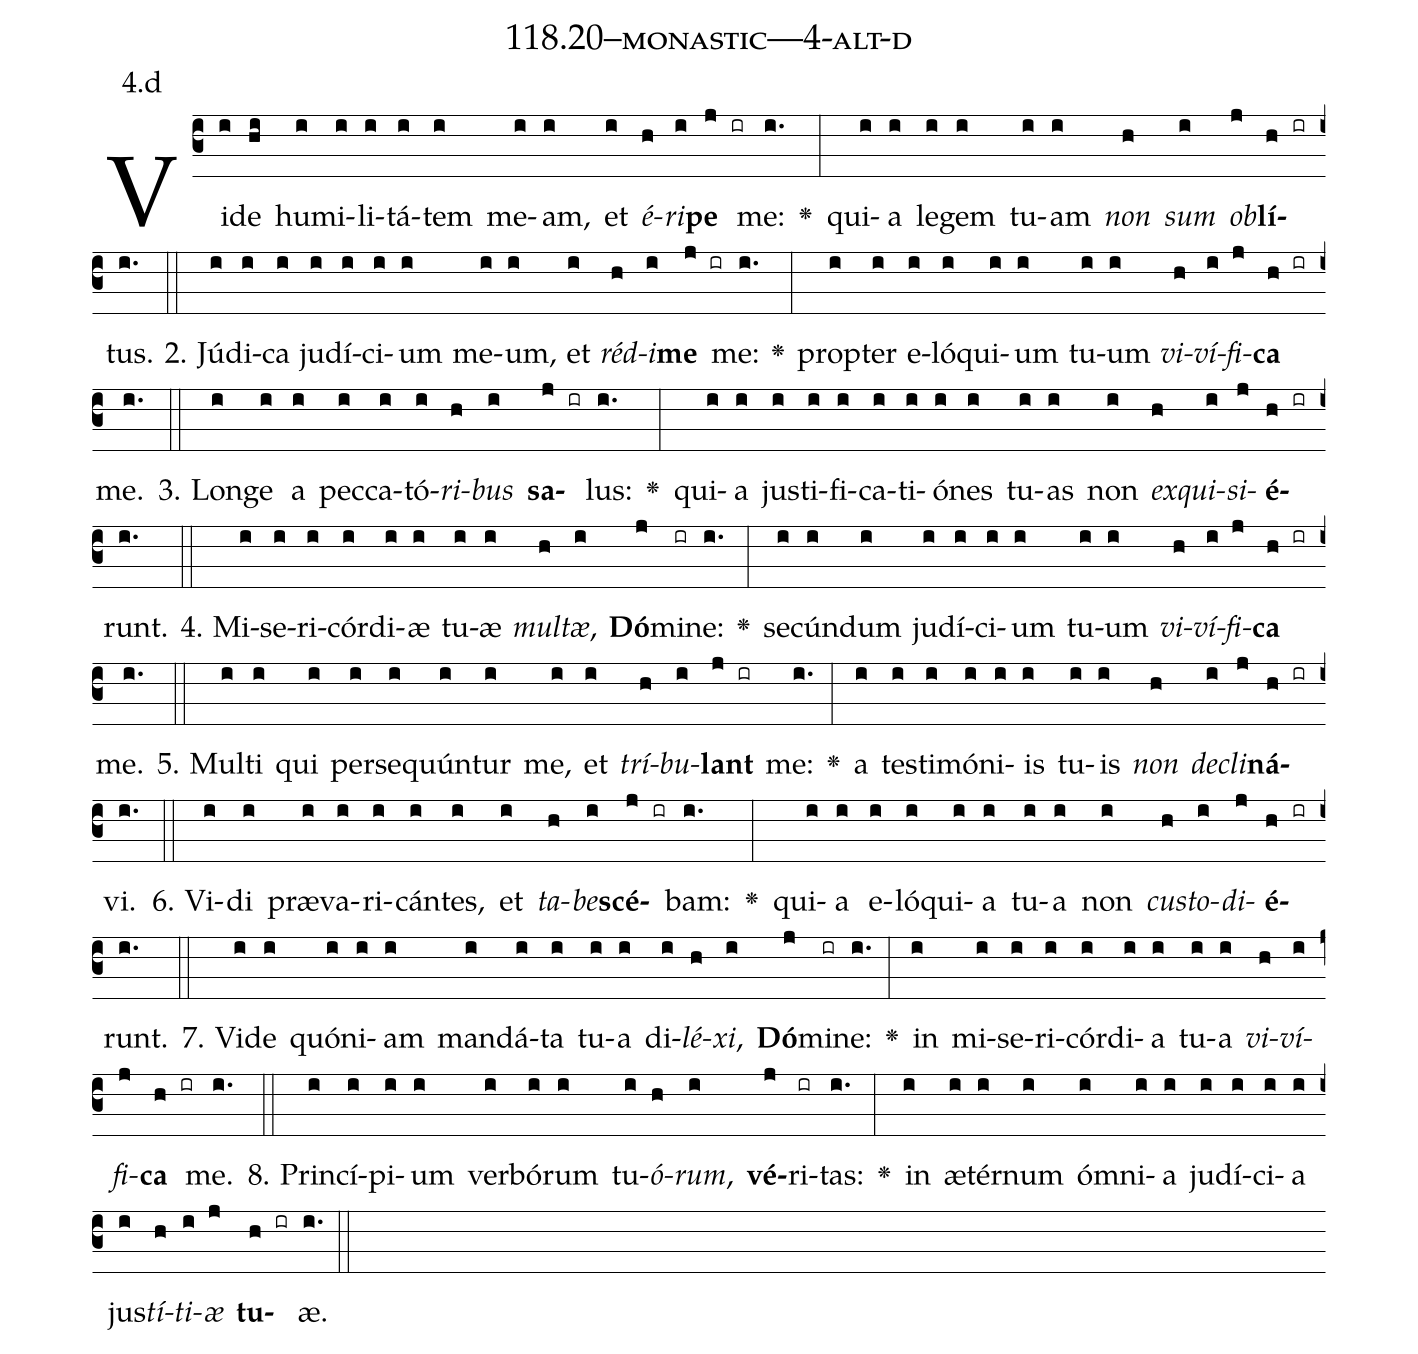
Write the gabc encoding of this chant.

name: 118.20--monastic---4-alt-d;
annotation: 4.d;
%%
(c3)Vi(i)de(hi) hu(i)mi(i)li(i)tá(i)tem(i) me(i)am,(i) et(i) <i>é</i>(h)<i>ri</i>(i)<b>pe</b>(j ir) me:(i.) <v>\greheightstar</v>(:) qui(i)a(i) le(i)gem(i) tu(i)am(i) <i>non</i>(h) <i>sum</i>(i) <i>ob</i>(j)<b>lí</b>(h ir)tus.(i.) (::)
2. Jú(i)di(i)ca(i) ju(i)dí(i)ci(i)um(i) me(i)um,(i) et(i) <i>réd</i>(h)<i>i</i>(i)<b>me</b>(j ir) me:(i.) <v>\greheightstar</v>(:) prop(i)ter(i) e(i)ló(i)qui(i)um(i) tu(i)um(i) <i>vi</i>(h)<i>ví</i>(i)<i>fi</i>(j)<b>ca</b>(h ir) me.(i.) (::)
3. Lon(i)ge(i) a(i) pec(i)ca(i)tó(i)<i>ri</i>(h)<i>bus</i>(i) <b>sa</b>(j ir)lus:(i.) <v>\greheightstar</v>(:) qui(i)a(i) jus(i)ti(i)fi(i)ca(i)ti(i)ó(i)nes(i) tu(i)as(i) non(i) <i>ex</i>(h)<i>qui</i>(i)<i>si</i>(j)<b>é</b>(h ir)runt.(i.) (::)
4. Mi(i)se(i)ri(i)cór(i)di(i)æ(i) tu(i)æ(i) <i>mul</i>(h)<i>tæ</i>,(i) <b>Dó</b>(j)mi(ir)ne:(i.) <v>\greheightstar</v>(:) se(i)cún(i)dum(i) ju(i)dí(i)ci(i)um(i) tu(i)um(i) <i>vi</i>(h)<i>ví</i>(i)<i>fi</i>(j)<b>ca</b>(h ir) me.(i.) (::)
5. Mul(i)ti(i) qui(i) per(i)se(i)quún(i)tur(i) me,(i) et(i) <i>trí</i>(h)<i>bu</i>(i)<b>lant</b>(j ir) me:(i.) <v>\greheightstar</v>(:) a(i) tes(i)ti(i)mó(i)ni(i)is(i) tu(i)is(i) <i>non</i>(h) <i>de</i>(i)<i>cli</i>(j)<b>ná</b>(h ir)vi.(i.) (::)
6. Vi(i)di(i) præ(i)va(i)ri(i)cán(i)tes,(i) et(i) <i>ta</i>(h)<i>be</i>(i)<b>scé</b>(j ir)bam:(i.) <v>\greheightstar</v>(:) qui(i)a(i) e(i)ló(i)qui(i)a(i) tu(i)a(i) non(i) <i>cus</i>(h)<i>to</i>(i)<i>di</i>(j)<b>é</b>(h ir)runt.(i.) (::)
7. Vi(i)de(i) quón(i)i(i)am(i) man(i)dá(i)ta(i) tu(i)a(i) di(i)<i>lé</i>(h)<i>xi</i>,(i) <b>Dó</b>(j)mi(ir)ne:(i.) <v>\greheightstar</v>(:) in(i) mi(i)se(i)ri(i)cór(i)di(i)a(i) tu(i)a(i) <i>vi</i>(h)<i>ví</i>(i)<i>fi</i>(j)<b>ca</b>(h ir) me.(i.) (::)
8. Prin(i)cí(i)pi(i)um(i) ver(i)bó(i)rum(i) tu(i)<i>ó</i>(h)<i>rum</i>,(i) <b>vé</b>(j)ri(ir)tas:(i.) <v>\greheightstar</v>(:) in(i) æ(i)tér(i)num(i) óm(i)ni(i)a(i) ju(i)dí(i)ci(i)a(i) jus(i)<i>tí</i>(h)<i>ti</i>(i)<i>æ</i>(j) <b>tu</b>(h ir)æ.(i.) (::)
